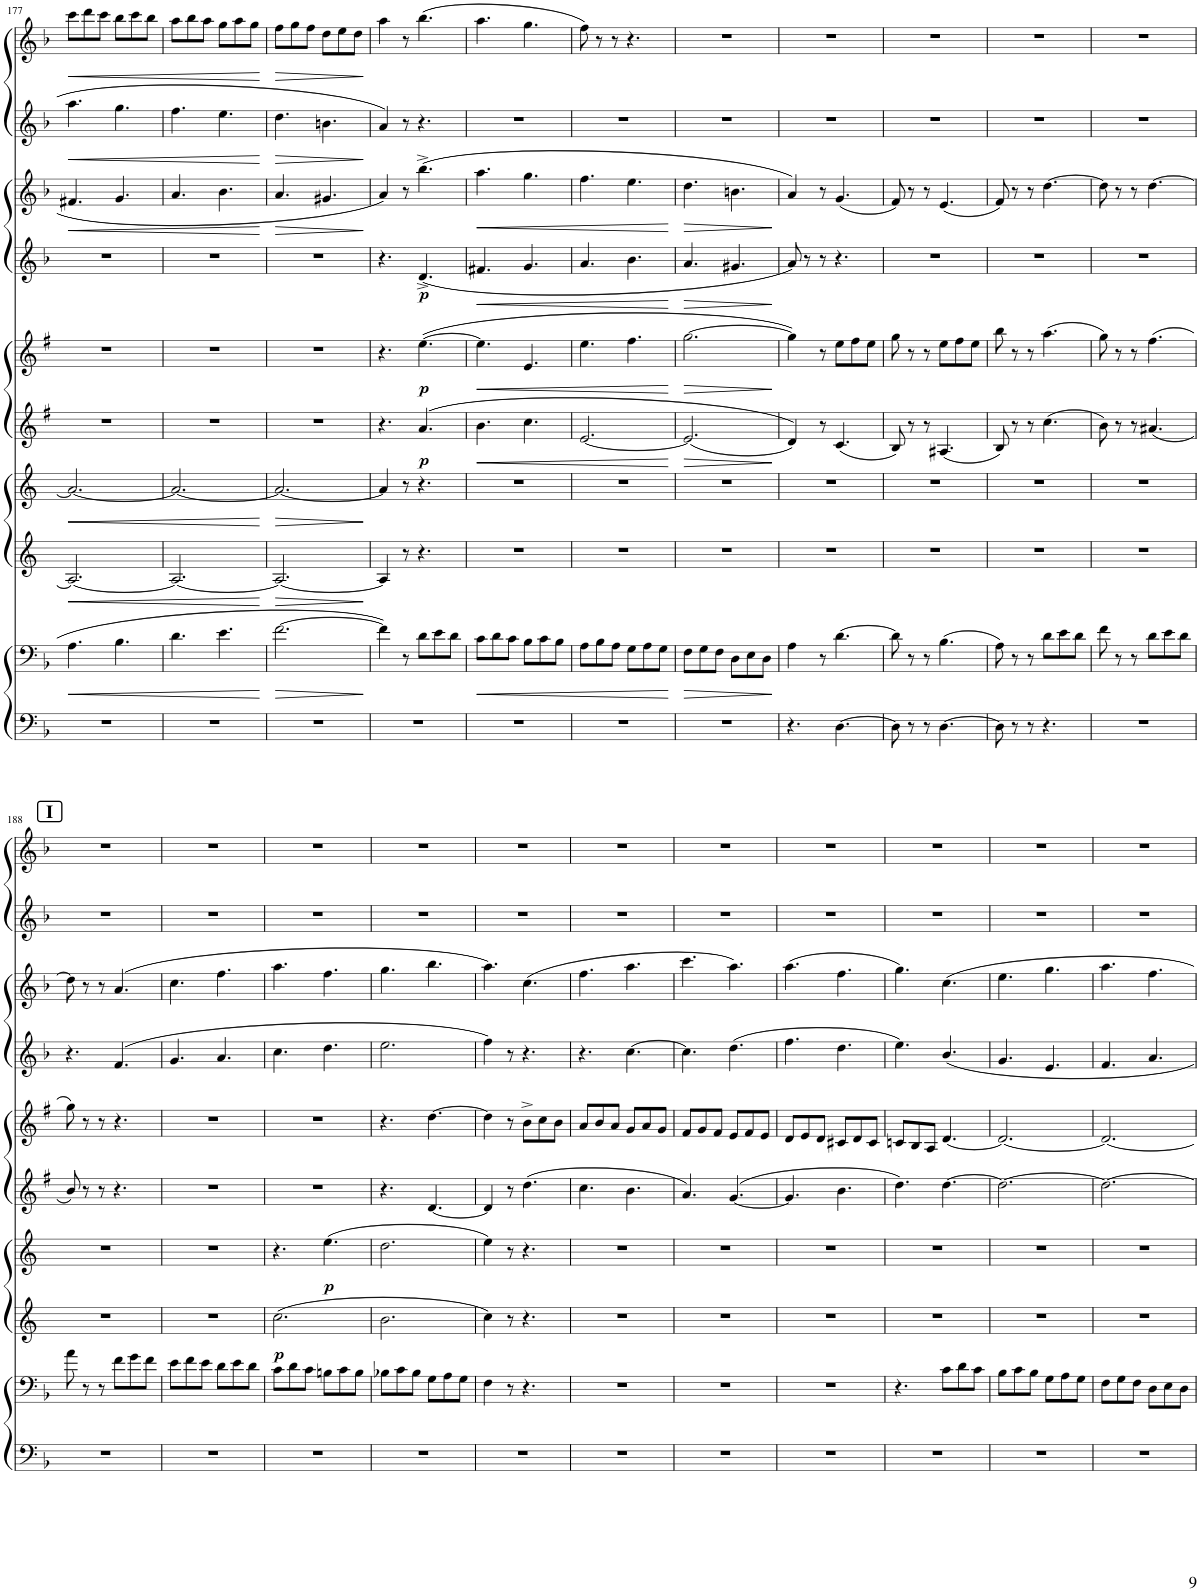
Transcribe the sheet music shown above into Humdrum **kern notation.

**kern	**kern	**dynam	**kern	**dynam	**kern	**dynam	**kern	**dynam	**kern	**dynam	**kern	**dynam	**kern	**dynam	**kern	**dynam	**kern	**dynam
*part10	*part9	*part9	*part8	*part8	*part7	*part7	*part6	*part6	*part5	*part5	*part4	*part4	*part3	*part3	*part2	*part2	*part1	*part1
*staff10	*staff9	*staff9	*staff8	*staff8	*staff7	*staff7	*staff6	*staff6	*staff5	*staff5	*staff4	*staff4	*staff3	*staff3	*staff2	*staff2	*staff1	*staff1
*I"Bassoon 2	*I"Bassoon 1	*	*I"Horn 2 in F	*	*I"Horn 1 in F	*	*I"Clarinet 2 in Bb	*	*I"Clarinet 1 in Bb	*	*I"Oboe 2	*	*I"Oboe 1	*	*I"Flute 2	*	*I"Flute 1	*
*I'Bsn	*I'Bsn	*	*I'Hn	*	*I'Hn	*	*I'Cl	*	*I'Cl	*	*I'Ob	*	*I'Ob	*	*I'Fl	*	*I'Fl	*
!!LO:PB:g=z
*clefF4	*clefF4	*	*clefG2	*	*clefG2	*	*clefG2	*	*clefG2	*	*clefG2	*	*clefG2	*	*clefG2	*	*clefG2	*
*	*	*	*Trd4c7	*	*Trd4c7	*	*Trd1c2	*	*Trd1c2	*	*	*	*	*	*	*	*	*
*k[b-]	*k[b-]	*	*k[]	*	*k[]	*	*k[f#]	*	*k[f#]	*	*k[b-]	*	*k[b-]	*	*k[b-]	*	*k[b-]	*
*M6/8	*M6/8	*	*M6/8	*	*M6/8	*	*M6/8	*	*M6/8	*	*M6/8	*	*M6/8	*	*M6/8	*	*M6/8	*
=177	=177	=177	=177	=177	=177	=177	=177	=177	=177	=177	=177	=177	=177	=177	=177	=177	=177	=177
!	!	!LO:HP:b	!	!LO:HP:b	!	!LO:HP:b	!	!	!	!	!	!	!	!LO:HP:b	!	!LO:HP:b	!	!LO:HP:b
2.r	4.A\	<	2.A/_	<	2.a/_	<	2.r	.	2.r	.	2.r	.	4.f#X/	<	4.aa\	<	8ccc\L	<
.	.	.	.	.	.	.	.	.	.	.	.	.	.	.	.	.	8ddd\	.
.	.	.	.	.	.	.	.	.	.	.	.	.	.	.	.	.	8ccc\J	.
.	4.B-\	.	.	.	.	.	.	.	.	.	.	.	4.g/	.	4.gg\	.	8bb-\L	.
.	.	.	.	.	.	.	.	.	.	.	.	.	.	.	.	.	8ccc\	.
.	.	.	.	.	.	.	.	.	.	.	.	.	.	.	.	.	8bb-\J	.
=178	=178	=178	=178	=178	=178	=178	=178	=178	=178	=178	=178	=178	=178	=178	=178	=178	=178	=178
2.r	4.d\	.	2.A/_	.	2.a/_	.	2.r	.	2.r	.	2.r	.	4.a/	.	4.ff\	.	8aa\L	.
.	.	.	.	.	.	.	.	.	.	.	.	.	.	.	.	.	8bb-\	.
.	.	.	.	.	.	.	.	.	.	.	.	.	.	.	.	.	8aa\J	.
.	4.e\	.	.	.	.	.	.	.	.	.	.	.	4.b-\	.	4.ee\	.	8gg\L	.
.	.	.	.	.	.	.	.	.	.	.	.	.	.	.	.	.	8aa\	.
.	.	.	.	.	.	.	.	.	.	.	.	.	.	.	.	.	8gg\J	.
.	.	[	.	[	.	[	.	.	.	.	.	.	.	[	.	[	.	[
=179	=179	=179	=179	=179	=179	=179	=179	=179	=179	=179	=179	=179	=179	=179	=179	=179	=179	=179
!	!	!LO:HP:b	!	!LO:HP:b	!	!LO:HP:b	!	!	!	!	!	!	!	!LO:HP:b	!	!LO:HP:b	!	!LO:HP:b
2.r	[2.f\	>	2.A/_	>	2.a/_	>	2.r	.	2.r	.	2.r	.	4.a/	>	4.dd\	>	8ff\L	>
.	.	.	.	.	.	.	.	.	.	.	.	.	.	.	.	.	8gg\	.
.	.	.	.	.	.	.	.	.	.	.	.	.	.	.	.	.	8ff\J	.
.	.	.	.	.	.	.	.	.	.	.	.	.	4.g#X/	.	4.bn\	.	8dd\L	.
.	.	.	.	.	.	.	.	.	.	.	.	.	.	.	.	.	8ee\	.
.	.	.	.	.	.	.	.	.	.	.	.	.	.	.	.	.	8dd\J	.
.	.	]	.	]	.	]	.	.	.	.	.	.	.	]	.	]	.	]
=180	=180	=180	=180	=180	=180	=180	=180	=180	=180	=180	=180	=180	=180	=180	=180	=180	=180	=180
2.r	4f\]	.	4A/]	.	4a/]	.	4.r	.	4.r	.	4.r	.	4a/	.	4a/	.	4aa\	.
.	8r	.	8r	.	8r	.	.	.	.	.	.	.	8r	.	8r	.	8r	.
!	!	!	!	!	!	!	!	!LO:DY:b	!	!LO:DY:b	!	!LO:DY:b	!	!	!	!	!	!
.	8d\L	.	4.r	.	4.r	.	(4.a/	p	([4.ee\	p	(<4.d^/	p	(4.bb-^\	.	4.r	.	(4.bb-\	.
.	8e\	.	.	.	.	.	.	.	.	.	.	.	.	.	.	.	.	.
.	8d\J	.	.	.	.	.	.	.	.	.	.	.	.	.	.	.	.	.
=181	=181	=181	=181	=181	=181	=181	=181	=181	=181	=181	=181	=181	=181	=181	=181	=181	=181	=181
!	!	!LO:HP:b	!	!	!	!	!	!LO:HP:b	!	!LO:HP:b	!	!LO:HP:b	!	!LO:HP:b	!	!	!	!
2.r	8c\L	<	2.r	.	2.r	.	4.b\	<	4.ee\]	<	4.f#X/	<	4.aa\	<	2.r	.	4.aa\	.
.	8d\	.	.	.	.	.	.	.	.	.	.	.	.	.	.	.	.	.
.	8c\J	.	.	.	.	.	.	.	.	.	.	.	.	.	.	.	.	.
.	8B-\L	.	.	.	.	.	4.cc\	.	4.e/	.	4.g/	.	4.gg\	.	.	.	4.gg\	.
.	8c\	.	.	.	.	.	.	.	.	.	.	.	.	.	.	.	.	.
.	8B-\J	.	.	.	.	.	.	.	.	.	.	.	.	.	.	.	.	.
=182	=182	=182	=182	=182	=182	=182	=182	=182	=182	=182	=182	=182	=182	=182	=182	=182	=182	=182
2.r	8A\L	.	2.r	.	2.r	.	[2.e/	.	4.ee\	.	4.a/	.	4.ff\	.	2.r	.	8ff\)	.
.	8B-\	.	.	.	.	.	.	.	.	.	.	.	.	.	.	.	8r	.
.	8A\J	.	.	.	.	.	.	.	.	.	.	.	.	.	.	.	8r	.
.	8G\L	.	.	.	.	.	.	.	4.ff#\	.	4.b-\	.	4.ee\	.	.	.	4.r	.
.	8A\	.	.	.	.	.	.	.	.	.	.	.	.	.	.	.	.	.
.	8G\J	.	.	.	.	.	.	.	.	.	.	.	.	.	.	.	.	.
.	.	[	.	.	.	.	.	[	.	[	.	[	.	[	.	.	.	.
=183	=183	=183	=183	=183	=183	=183	=183	=183	=183	=183	=183	=183	=183	=183	=183	=183	=183	=183
!	!	!LO:HP:b	!	!	!	!	!	!LO:HP:b	!	!LO:HP:b	!	!LO:HP:b	!	!LO:HP:b	!	!	!	!
2.r	8F\L	>	2.r	.	2.r	.	(2.e/]	>	[2.gg\	>	4.a/	>	4.dd\	>	2.r	.	2.r	.
.	8G\	.	.	.	.	.	.	.	.	.	.	.	.	.	.	.	.	.
.	8F\J	.	.	.	.	.	.	.	.	.	.	.	.	.	.	.	.	.
.	8D\L	.	.	.	.	.	.	.	.	.	4.g#X/	.	4.bn\	.	.	.	.	.
.	8E\	.	.	.	.	.	.	.	.	.	.	.	.	.	.	.	.	.
.	8D\J	.	.	.	.	.	.	.	.	.	.	.	.	.	.	.	.	.
.	.	]	.	.	.	.	.	]	.	]	.	]	.	]	.	.	.	.
=184	=184	=184	=184	=184	=184	=184	=184	=184	=184	=184	=184	=184	=184	=184	=184	=184	=184	=184
4.r	4A\	.	2.r	.	2.r	.	4d/))	.	4gg\])	.	8a/)	.	4a/)	.	2.r	.	2.r	.
.	.	.	.	.	.	.	.	.	.	.	8r	.	.	.	.	.	.	.
.	8r	.	.	.	.	.	8r	.	8r	.	8r	.	8r	.	.	.	.	.
[4.D\	[4.d\	.	.	.	.	.	(4.c/	.	8ee\L	.	4.r	.	(4.g/	.	.	.	.	.
.	.	.	.	.	.	.	.	.	8ff#\	.	.	.	.	.	.	.	.	.
.	.	.	.	.	.	.	.	.	8ee\J	.	.	.	.	.	.	.	.	.
=185	=185	=185	=185	=185	=185	=185	=185	=185	=185	=185	=185	=185	=185	=185	=185	=185	=185	=185
8D\]	8d\]	.	2.r	.	2.r	.	8B/)	.	8gg\	.	2.r	.	8f/)	.	2.r	.	2.r	.
8r	8r	.	.	.	.	.	8r	.	8r	.	.	.	8r	.	.	.	.	.
8r	8r	.	.	.	.	.	8r	.	8r	.	.	.	8r	.	.	.	.	.
[4.D\	(4.B-\	.	.	.	.	.	(4.A#X/	.	8ee\L	.	.	.	(4.e/	.	.	.	.	.
.	.	.	.	.	.	.	.	.	8ff#\	.	.	.	.	.	.	.	.	.
.	.	.	.	.	.	.	.	.	8ee\J	.	.	.	.	.	.	.	.	.
=186	=186	=186	=186	=186	=186	=186	=186	=186	=186	=186	=186	=186	=186	=186	=186	=186	=186	=186
8D\]	8A\)	.	2.r	.	2.r	.	8B/)	.	8bb\	.	2.r	.	8f/)	.	2.r	.	2.r	.
8r	8r	.	.	.	.	.	8r	.	8r	.	.	.	8r	.	.	.	.	.
8r	8r	.	.	.	.	.	8r	.	8r	.	.	.	8r	.	.	.	.	.
4.r	8d\L	.	.	.	.	.	(4.cc\	.	(4.aa\	.	.	.	[4.dd\	.	.	.	.	.
.	8e\	.	.	.	.	.	.	.	.	.	.	.	.	.	.	.	.	.
.	8d\J	.	.	.	.	.	.	.	.	.	.	.	.	.	.	.	.	.
=187	=187	=187	=187	=187	=187	=187	=187	=187	=187	=187	=187	=187	=187	=187	=187	=187	=187	=187
2.r	8f\	.	2.r	.	2.r	.	8b\)	.	8gg\)	.	2.r	.	8dd\]	.	2.r	.	2.r	.
.	8r	.	.	.	.	.	8r	.	8r	.	.	.	8r	.	.	.	.	.
.	8r	.	.	.	.	.	8r	.	8r	.	.	.	8r	.	.	.	.	.
.	8d\L	.	.	.	.	.	(4.a#X/	.	(4.ff#\	.	.	.	[4.dd\	.	.	.	.	.
.	8e\	.	.	.	.	.	.	.	.	.	.	.	.	.	.	.	.	.
.	8d\J	.	.	.	.	.	.	.	.	.	.	.	.	.	.	.	.	.
!!LO:LB:g=z
!!LO:REH:place=s1:a:B:cj:fs=14:t=I
=188	=188	=188	=188	=188	=188	=188	=188	=188	=188	=188	=188	=188	=188	=188	=188	=188	=188	=188
2.r	8a\	.	2.r	.	2.r	.	8b/)	.	8gg\)	.	4.r	.	8dd\]	.	2.r	.	2.r	.
.	8r	.	.	.	.	.	8r	.	8r	.	.	.	8r	.	.	.	.	.
.	8r	.	.	.	.	.	8r	.	8r	.	.	.	8r	.	.	.	.	.
.	8f\L	.	.	.	.	.	4.r	.	4.r	.	(4.f/	.	(4.a/	.	.	.	.	.
.	8g\	.	.	.	.	.	.	.	.	.	.	.	.	.	.	.	.	.
.	8f\J	.	.	.	.	.	.	.	.	.	.	.	.	.	.	.	.	.
=189	=189	=189	=189	=189	=189	=189	=189	=189	=189	=189	=189	=189	=189	=189	=189	=189	=189	=189
2.r	8e\L	.	2.r	.	2.r	.	2.r	.	2.r	.	4.g/	.	4.cc\	.	2.r	.	2.r	.
.	8f\	.	.	.	.	.	.	.	.	.	.	.	.	.	.	.	.	.
.	8e\J	.	.	.	.	.	.	.	.	.	.	.	.	.	.	.	.	.
.	8d\L	.	.	.	.	.	.	.	.	.	4.a/	.	4.ff\	.	.	.	.	.
.	8e\	.	.	.	.	.	.	.	.	.	.	.	.	.	.	.	.	.
.	8d\J	.	.	.	.	.	.	.	.	.	.	.	.	.	.	.	.	.
=190	=190	=190	=190	=190	=190	=190	=190	=190	=190	=190	=190	=190	=190	=190	=190	=190	=190	=190
!	!	!	!	!LO:DY:b	!	!	!	!	!	!	!	!	!	!	!	!	!	!
2.r	8c\L	.	(2.cc\	p	4.r	.	2.r	.	2.r	.	4.cc\	.	4.aa\	.	2.r	.	2.r	.
.	8d\	.	.	.	.	.	.	.	.	.	.	.	.	.	.	.	.	.
.	8c\J	.	.	.	.	.	.	.	.	.	.	.	.	.	.	.	.	.
!	!	!	!	!	!	!LO:DY:b	!	!	!	!	!	!	!	!	!	!	!	!
.	8Bn\L	.	.	.	(4.ee\	p	.	.	.	.	4.dd\	.	4.ff\	.	.	.	.	.
.	8c\	.	.	.	.	.	.	.	.	.	.	.	.	.	.	.	.	.
.	8B\J	.	.	.	.	.	.	.	.	.	.	.	.	.	.	.	.	.
=191	=191	=191	=191	=191	=191	=191	=191	=191	=191	=191	=191	=191	=191	=191	=191	=191	=191	=191
2.r	8B-X\L	.	2.b\	.	2.dd\	.	4.r	.	4.r	.	2.ee\	.	4.gg\	.	2.r	.	2.r	.
.	8c\	.	.	.	.	.	.	.	.	.	.	.	.	.	.	.	.	.
.	8B-\J	.	.	.	.	.	.	.	.	.	.	.	.	.	.	.	.	.
.	8G\L	.	.	.	.	.	[4.d/	.	[4.dd\	.	.	.	4.bb-\	.	.	.	.	.
.	8A\	.	.	.	.	.	.	.	.	.	.	.	.	.	.	.	.	.
.	8G\J	.	.	.	.	.	.	.	.	.	.	.	.	.	.	.	.	.
=192	=192	=192	=192	=192	=192	=192	=192	=192	=192	=192	=192	=192	=192	=192	=192	=192	=192	=192
2.r	4F\	.	4cc\)	.	4ee\)	.	4d/]	.	4dd\]	.	4ff\)	.	4.aa\)	.	2.r	.	2.r	.
.	8r	.	8r	.	8r	.	8r	.	8r	.	8r	.	.	.	.	.	.	.
.	4.r	.	4.r	.	4.r	.	(>4.dd\	.	8b^\L	.	4.r	.	(>4.cc\	.	.	.	.	.
.	.	.	.	.	.	.	.	.	8cc\	.	.	.	.	.	.	.	.	.
.	.	.	.	.	.	.	.	.	8b\J	.	.	.	.	.	.	.	.	.
=193	=193	=193	=193	=193	=193	=193	=193	=193	=193	=193	=193	=193	=193	=193	=193	=193	=193	=193
2.r	2.r	.	2.r	.	2.r	.	4.cc\	.	8a/L	.	4.r	.	4.ff\	.	2.r	.	2.r	.
.	.	.	.	.	.	.	.	.	8b/	.	.	.	.	.	.	.	.	.
.	.	.	.	.	.	.	.	.	8a/J	.	.	.	.	.	.	.	.	.
.	.	.	.	.	.	.	4.b\	.	8g/L	.	[4.cc\	.	4.aa\	.	.	.	.	.
.	.	.	.	.	.	.	.	.	8a/	.	.	.	.	.	.	.	.	.
.	.	.	.	.	.	.	.	.	8g/J	.	.	.	.	.	.	.	.	.
=194	=194	=194	=194	=194	=194	=194	=194	=194	=194	=194	=194	=194	=194	=194	=194	=194	=194	=194
2.r	2.r	.	2.r	.	2.r	.	4.a/)	.	8f#/L	.	4.cc\]	.	4.ccc\	.	2.r	.	2.r	.
.	.	.	.	.	.	.	.	.	8g/	.	.	.	.	.	.	.	.	.
.	.	.	.	.	.	.	.	.	8f#/J	.	.	.	.	.	.	.	.	.
.	.	.	.	.	.	.	([4.g/	.	8e/L	.	(>4.dd\	.	4.aa\)	.	.	.	.	.
.	.	.	.	.	.	.	.	.	8f#/	.	.	.	.	.	.	.	.	.
.	.	.	.	.	.	.	.	.	8e/J	.	.	.	.	.	.	.	.	.
=195	=195	=195	=195	=195	=195	=195	=195	=195	=195	=195	=195	=195	=195	=195	=195	=195	=195	=195
2.r	2.r	.	2.r	.	2.r	.	4.g/]	.	8d/L	.	4.ff\	.	(4.aa\	.	2.r	.	2.r	.
.	.	.	.	.	.	.	.	.	8e/	.	.	.	.	.	.	.	.	.
.	.	.	.	.	.	.	.	.	8d/J	.	.	.	.	.	.	.	.	.
.	.	.	.	.	.	.	4.b\	.	8c#X/L	.	4.dd\	.	4.ff\	.	.	.	.	.
.	.	.	.	.	.	.	.	.	8d/	.	.	.	.	.	.	.	.	.
.	.	.	.	.	.	.	.	.	8c#/J	.	.	.	.	.	.	.	.	.
=196	=196	=196	=196	=196	=196	=196	=196	=196	=196	=196	=196	=196	=196	=196	=196	=196	=196	=196
2.r	4.r	.	2.r	.	2.r	.	4.dd\)	.	8cn/L	.	4.ee\)	.	4.gg\)	.	2.r	.	2.r	.
.	.	.	.	.	.	.	.	.	8B/	.	.	.	.	.	.	.	.	.
.	.	.	.	.	.	.	.	.	8A/J	.	.	.	.	.	.	.	.	.
.	8c\L	.	.	.	.	.	[4.dd\	.	[4.d/	.	4.b-/	.	4.cc\	.	.	.	.	.
.	8d\	.	.	.	.	.	.	.	.	.	.	.	.	.	.	.	.	.
.	8c\J	.	.	.	.	.	.	.	.	.	.	.	.	.	.	.	.	.
=197	=197	=197	=197	=197	=197	=197	=197	=197	=197	=197	=197	=197	=197	=197	=197	=197	=197	=197
2.r	8B-\L	.	2.r	.	2.r	.	2.dd\_	.	2.d/_	.	4.g/	.	4.ee\	.	2.r	.	2.r	.
.	8c\	.	.	.	.	.	.	.	.	.	.	.	.	.	.	.	.	.
.	8B-\J	.	.	.	.	.	.	.	.	.	.	.	.	.	.	.	.	.
.	8G\L	.	.	.	.	.	.	.	.	.	4.e/	.	4.gg\	.	.	.	.	.
.	8A\	.	.	.	.	.	.	.	.	.	.	.	.	.	.	.	.	.
.	8G\J	.	.	.	.	.	.	.	.	.	.	.	.	.	.	.	.	.
=198	=198	=198	=198	=198	=198	=198	=198	=198	=198	=198	=198	=198	=198	=198	=198	=198	=198	=198
2.r	8F\L	.	2.r	.	2.r	.	2.dd\_	.	2.d/_	.	4.f/	.	4.aa\	.	2.r	.	2.r	.
.	8G\	.	.	.	.	.	.	.	.	.	.	.	.	.	.	.	.	.
.	8F\J	.	.	.	.	.	.	.	.	.	.	.	.	.	.	.	.	.
.	8D\L	.	.	.	.	.	.	.	.	.	4.a/	.	4.ff\	.	.	.	.	.
.	8E\	.	.	.	.	.	.	.	.	.	.	.	.	.	.	.	.	.
.	8D\J	.	.	.	.	.	.	.	.	.	.	.	.	.	.	.	.	.
=	=	=	=	=	=	=	=	=	=	=	=	=	=	=	=	=	=	=
*-	*-	*-	*-	*-	*-	*-	*-	*-	*-	*-	*-	*-	*-	*-	*-	*-	*-	*-
